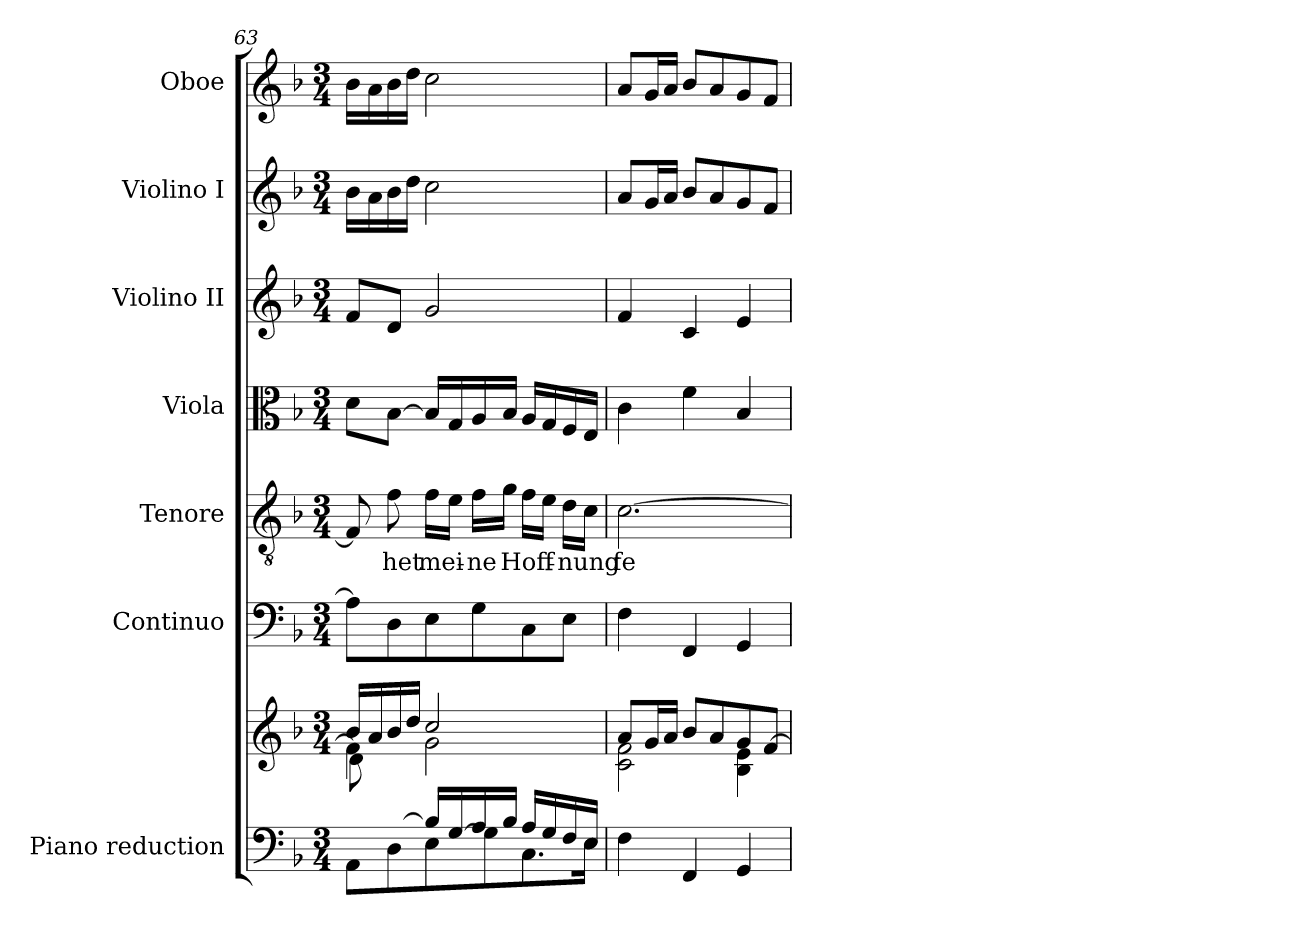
**kern	**kern	**kern	**kern	**text	**kern	**kern	**kern	**kern
*part7	*part7	*part6	*part5	*part5	*part4	*part3	*part2	*part1
*staff8	*staff7	*staff6	*staff5	*staff5	*staff4	*staff3	*staff2	*staff1
*I"Piano reduction	*	*I"Continuo	*I"Tenore	*	*I"Viola	*I"Violino II	*I"Violino I	*I"Oboe
*I'Pno	*	*	*	*	*I'Vla	*I'Vln	*I'Vln	*I'Ob
*clefF4	*clefG2	*clefF4	*clefGv2	*	*clefC3	*clefG2	*clefG2	*clefG2
*k[b-]	*k[b-]	*k[b-]	*k[b-]	*	*k[b-]	*k[b-]	*k[b-]	*k[b-]
*M3/4	*M3/4	*M3/4	*M3/4	*	*M3/4	*M3/4	*M3/4	*M3/4
=63	=63	=63	=63	=63	=63	=63	=63	=63
*^	*^	*	*	*	*	*	*	*
*	*	*	*^	*	*	*	*	*	*	*
8ryy	8AA\L	16b-/LL	4f\]	8d\L	8A\L]	8F/]	.	8d\L	8f/L	16b-\LL	16b-\LL
.	.	16a/	.	.	.	.	.	.	.	16a\	16a\
!	!	!	!	!	!	!	!LO:LY:b	!	!	!	!
[8B-/J	8D\	16b-/	.	2ryy	8D\	8f\	-het	[8B-\J	8d/J	16b-\	16b-\
.	.	16dd/JJ	.	.	.	.	.	.	.	16dd\JJ	16dd\JJ
!	!	!	!	!	!	!	!LO:LY:b	!	!	!	!
16B-/LL]	8E\	2cc/	2g\	.	8E\	16f\LL	mei-	16B-/LL]	2g/	2cc\	2cc\
[16G/	.	.	.	.	.	16e\JJ	.	16G/	.	.	.
!	!	!	!	!	!	!	!LO:LY:b	!	!	!	!
16A/	8G\]	.	.	.	8G\	16f\LL	-ne	16A/	.	.	.
16B-/JJ	.	.	.	.	.	16g\JJ	.	16B-/JJ	.	.	.
!	!	!	!	!	!	!	!LO:LY:b	!	!	!	!
16A/LL	8.C\	.	.	.	8C\	16f\LL	Hoff-	16A/LL	.	.	.
16G/	.	.	.	.	.	16e\JJ	.	16G/	.	.	.
!	!	!	!	!	!	!	!LO:LY:b	!	!	!	!
16F/	.	.	.	8ryy	8E\J	16d\LL	-nung	16F/	.	.	.
16E/JJ	16E\Jk	.	.	.	.	16c\JJ	.	16E/JJ	.	.	.
*	*	*	*v	*v	*	*	*	*	*	*	*
=64	=64	=64	=64	=64	=64	=64	=64	=64	=64	=64
!	!	!	!	!	!	!LO:LY:b	!	!	!	!
*v	*v	*	*	*	*	*	*	*	*	*
4F\	8a/L	2c\ 2f\	4F\	[2.c\	fe-	4c\	4f/	8a/L	8a/L
.	16g/L	.	.	.	.	.	.	16g/L	16g/L
.	16a/JJ	.	.	.	.	.	.	16a/JJ	16a/JJ
4FF/	8b-/L	.	4FF/	.	.	4f\	4c/	8b-/L	8b-/L
.	8a/	.	.	.	.	.	.	8a/	8a/
4GG/	8g/	4B-\ 4e\	4GG/	.	.	4B-/	4e/	8g/	8g/
.	[8f/J	.	.	.	.	.	.	8f/J	8f/J
*	*v	*v	*	*	*	*	*	*	*
=	=	=	=	=	=	=	=	=
*-	*-	*-	*-	*-	*-	*-	*-	*-
